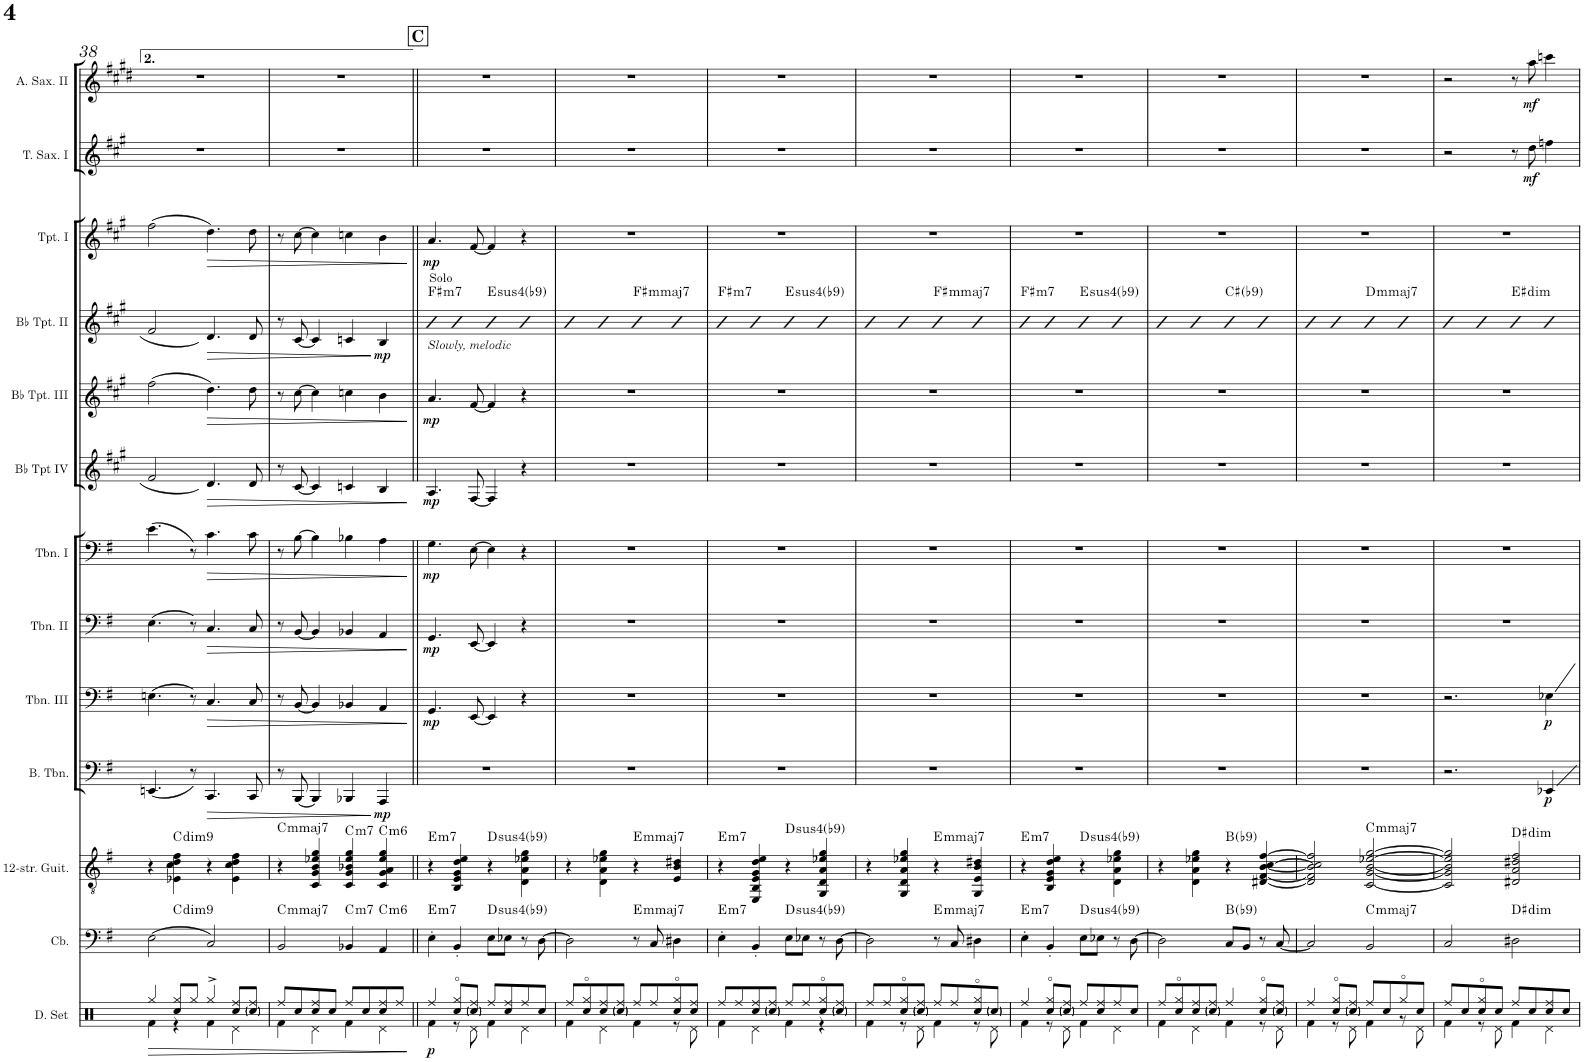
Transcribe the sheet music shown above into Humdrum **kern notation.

**kern	**harte	**kern	**harte	**kern	**dynam	**kern	**dynam	**kern	**dynam	**kern	**dynam	**kern	**dynam	**kern	**dynam	**kern	**dynam	**harte	**kern	**dynam	**kern	**dynam	**kern	**dynam
*part12	*part12	*part11	*part11	*part10	*part10	*part9	*part9	*part8	*part8	*part7	*part7	*part6	*part6	*part5	*part5	*part4	*part4	*part4	*part3	*part3	*part2	*part2	*part1	*part1
*staff12	*	*staff11	*	*staff10	*staff10	*staff9	*staff9	*staff8	*staff8	*staff7	*staff7	*staff6	*staff6	*staff5	*staff5	*staff4	*staff4	*	*staff3	*staff3	*staff2	*staff2	*staff1	*staff1
*I"Contrabass	*	*I"12-string Guitar	*	*I"Bass Trombone	*	*I"Trombone III	*	*I"Trombone II	*	*I"Trombone I	*	*I"Bb Trumpet IV	*	*I"Bb Trumpet III	*	*I"Bb Trumpet II	*	*	*I"Bb Trumpet I	*	*I"Tenor Saxophone I	*	*I"Alto Saxophone II	*
*I'Cb.	*	*I'12-str. Guit.	*	*I'B. Tbn.	*	*I'Tbn. III	*	*I'Tbn. II	*	*I'Tbn. I	*	*I'Bb Tpt IV	*	*I'Bb Tpt. III	*	*I'Bb Tpt. II	*	*	*I'Tpt. I	*	*I'T. Sax. I	*	*I'A. Sax. II	*
!!LO:PB:g=z
*clefF4	*	*clefGv2	*	*clefF4	*	*clefF4	*	*clefF4	*	*clefF4	*	*clefG2	*	*clefG2	*	*clefG2	*	*	*clefG2	*	*clefG2	*	*clefG2	*
*Trd7c12	*	*	*	*	*	*	*	*	*	*	*	*Trd1c2	*	*Trd1c2	*	*Trd1c2	*	*	*Trd1c2	*	*Trd8c14	*	*Trd5c9	*
*k[f#]	*	*k[f#]	*	*k[f#]	*	*k[f#]	*	*k[f#]	*	*k[f#]	*	*k[f#c#g#]	*	*k[f#c#g#]	*	*k[f#c#g#]	*	*	*k[f#c#g#]	*	*k[f#c#g#]	*	*k[f#c#g#d#]	*
*M2/2	*	*M2/2	*	*M2/2	*	*M2/2	*	*M2/2	*	*M2/2	*	*M2/2	*	*M2/2	*	*M2/2	*	*	*M2/2	*	*M2/2	*	*M2/2	*
*met(c|)	*	*met(c|)	*	*met(c|)	*	*met(c|)	*	*met(c|)	*	*met(c|)	*	*met(c|)	*	*met(c|)	*	*met(c|)	*	*	*met(c|)	*	*met(c|)	*	*met(c|)	*
=38	=38	=38	=38	=38	=38	=38	=38	=38	=38	=38	=38	=38	=38	=38	=38	=38	=38	=38	=38	=38	=38	=38	=38	=38
*^	*	*	*	*	*	*	*	*	*	*	*	*	*	*	*	*	*	*	*	*	*	*	*	*
(2E\	4ryy	.	4r	.	(4.EEn/	.	(4.En\	.	(4.E\	.	(4.e\	.	(2f#/	.	(2ff#\	.	(2f#/	.	.	(2ff#\	.	1r	.	1r	.
!	!	!LO:H:kt=dim7	!	!LO:H:kt=dim7	!	!	!	!	!	!	!	!	!	!	!	!	!	!	!	!	!	!	!	!	!
.	2.ryy	C:dim7(9)	4E-X\ 4c\ 4d\ 4f#\	C:dim7(9)	.	.	.	.	.	.	.	.	.	.	.	.	.	.	.	.	.	.	.	.	.
.	.	.	.	.	8r)	.	8r)	.	8r)	.	8r)	.	.	.	.	.	.	.	.	.	.	.	.	.	.
!	!	!	!	!	!	!LO:HP:b	!	!LO:HP:b	!	!LO:HP:b	!	!LO:HP:b	!	!LO:HP:b	!	!LO:HP:b	!	!LO:HP:b	!	!	!LO:HP:b	!	!	!	!
2C/)	.	.	4r	.	4.CC/	>	4.C/	>	4.C/	>	4.c\	>	4.d/)	>	4.dd\)	>	4.d/)	>	.	4.dd\)	>	.	.	.	.
.	.	.	4E-\ 4c\ 4d\ 4f#\	.	.	.	.	.	.	.	.	.	.	.	.	.	.	.	.	.	.	.	.	.	.
.	.	.	.	.	8CC/	.	8C/	.	8C/	.	8c\	.	8d/	.	8dd\	.	8d/	.	.	8dd\	.	.	.	.	.
=39	=39	=39	=39	=39	=39	=39	=39	=39	=39	=39	=39	=39	=39	=39	=39	=39	=39	=39	=39	=39	=39	=39	=39	=39	=39
!	!	!LO:H:kt=mmaj7	!	!LO:H:kt=mmaj7	!	!	!	!	!	!	!	!	!	!	!	!	!	!	!	!	!	!	!	!	!
*v	*v	*	*	*	*	*	*	*	*	*	*	*	*	*	*	*	*	*	*	*	*	*	*	*	*
2BB/	C:minmaj7	4r	C:minmaj7	8r	.	8r	.	8r	.	8r	.	8r	.	8r	.	8r	.	.	8r	.	1r	.	1r	.
.	.	.	.	[8BBB/	.	[8BB/	.	[8BB/	.	[8B\	.	[8c#/	.	[8cc#\	.	[8c#/	.	.	[8cc#\	.	.	.	.	.
.	.	4C/ 4G/ 4B/ 4e-X/ 4g/	.	4BBB/]	.	4BB/]	.	4BB/]	.	4B\]	.	4c#/]	.	4cc#\]	.	4c#/]	.	.	4cc#\]	.	.	.	.	.
!	!LO:H:kt=m7	!	!LO:H:kt=m7	!	!	!	!	!	!	!	!	!	!	!	!	!	!	!	!	!	!	!	!	!
4BB-X/	C:min7	4C/ 4G/ 4B-X/ 4e-/ 4g/	C:min7	4BBB-X/	.	4BB-X/	.	4BB-X/	.	4B-X\	.	4cn/	.	4ccn\	.	4cn/	.	.	4ccn\	.	.	.	.	.
!	!LO:H:kt=m6	!	!LO:H:kt=m6	!	!LO:DY:n=1:b	!	!	!	!	!	!	!	!	!	!	!	!LO:DY:n=1:b	!	!	!	!	!	!	!
4AA/	C:min6	4C/ 4G/ 4A/ 4e-/ 4g/	C:min6	4AAA/	] mp	4AA/	.	4AA/	.	4A\	.	4B/	.	4b\	.	4B/	] mp	.	4b\	.	.	.	.	.
.	.	.	.	.	.	.	]	.	]	.	]	.	]	.	]	.	.	.	.	]	.	.	.	.
=40||	=40||	=40||	=40||	=40||	=40||	=40||	=40||	=40||	=40||	=40||	=40||	=40||	=40||	=40||	=40||	=40||	=40||	=40||	=40||	=40||	=40||	=40||	=40||	=40||
!	!	!	!	!	!	!	!	!	!	!	!	!	!	!	!	!LO:TX:a:t=Solo	!	!	!	!	!	!	!	!
!	!	!	!	!	!	!	!	!	!	!	!	!	!	!	!	!LO:TX:b:i:t=Slowly, melodic	!	!	!	!	!	!	!	!
!	!LO:H:kt=m7	!	!LO:H:kt=m7	!	!	!	!LO:DY:b	!	!LO:DY:b	!	!LO:DY:b	!	!LO:DY:b	!	!LO:DY:b	!	!	!LO:H:kt=m7	!	!LO:DY:b	!	!	!	!
4E'\	E:min7	4r	E:min7	1r	.	4.GG/	mp	4.GG/	mp	4.G\	mp	4.A/	mp	4.a/	mp	4cc#	.	F#:min7	4.a/	mp	1r	.	1r	.
4BB'/	.	4BB/ 4E/ 4G/ 4d/ 4e/	.	.	.	.	.	.	.	.	.	.	.	.	.	4cc#	.	.	.	.	.	.	.	.
.	.	.	.	.	.	[8EE/	.	[8EE/	.	[8E\	.	[8F#/	.	[8f#/	.	.	.	.	[8f#/	.	.	.	.	.
!	!LO:H:kt=4	!	!LO:H:kt=4	!	!	!	!	!	!	!	!	!	!	!	!	!	!	!LO:H:kt=4	!	!	!	!	!	!
8E\L	D:sus4(b9)	4r	D:sus4(b9)	.	.	4EE/]	.	4EE/]	.	4E\]	.	4F#/]	.	4f#/]	.	4cc#	.	E:sus4(b9)	4f#/]	.	.	.	.	.
8E-X\J	.	.	.	.	.	.	.	.	.	.	.	.	.	.	.	.	.	.	.	.	.	.	.	.
8r	.	4D\ 4A\ 4e-X\ 4g\	.	.	.	4r	.	4r	.	4r	.	4r	.	4r	.	4cc#	.	.	4r	.	.	.	.	.
[8D\	.	.	.	.	.	.	.	.	.	.	.	.	.	.	.	.	.	.	.	.	.	.	.	.
=41	=41	=41	=41	=41	=41	=41	=41	=41	=41	=41	=41	=41	=41	=41	=41	=41	=41	=41	=41	=41	=41	=41	=41	=41
2D\]	.	4r	.	1r	.	1r	.	1r	.	1r	.	1r	.	1r	.	4cc#	.	.	1r	.	1r	.	1r	.
.	.	4D\ 4A\ 4e-X\ 4g\	.	.	.	.	.	.	.	.	.	.	.	.	.	4cc#	.	.	.	.	.	.	.	.
!	!LO:H:kt=mmaj7	!	!LO:H:kt=mmaj7	!	!	!	!	!	!	!	!	!	!	!	!	!	!	!LO:H:kt=mmaj7	!	!	!	!	!	!
8r	E:minmaj7	4r	E:minmaj7	.	.	.	.	.	.	.	.	.	.	.	.	4cc#	.	F#:minmaj7	.	.	.	.	.	.
8C/	.	.	.	.	.	.	.	.	.	.	.	.	.	.	.	.	.	.	.	.	.	.	.	.
4D#X\	.	4E/ 4B/ 4d#X/	.	.	.	.	.	.	.	.	.	.	.	.	.	4cc#	.	.	.	.	.	.	.	.
=42	=42	=42	=42	=42	=42	=42	=42	=42	=42	=42	=42	=42	=42	=42	=42	=42	=42	=42	=42	=42	=42	=42	=42	=42
!	!LO:H:kt=m7	!	!LO:H:kt=m7	!	!	!	!	!	!	!	!	!	!	!	!	!	!	!LO:H:kt=m7	!	!	!	!	!	!
4E'\	E:min7	4r	E:min7	1r	.	1r	.	1r	.	1r	.	1r	.	1r	.	4cc#	.	F#:min7	1r	.	1r	.	1r	.
4BB'/	.	4EE/ 4BB/ 4E/ 4G/ 4d/ 4e/	.	.	.	.	.	.	.	.	.	.	.	.	.	4cc#	.	.	.	.	.	.	.	.
!	!LO:H:kt=4	!	!LO:H:kt=4	!	!	!	!	!	!	!	!	!	!	!	!	!	!	!LO:H:kt=4	!	!	!	!	!	!
8E\L	D:sus4(b9)	4r	D:sus4(b9)	.	.	.	.	.	.	.	.	.	.	.	.	4cc#	.	E:sus4(b9)	.	.	.	.	.	.
8E-X\J	.	.	.	.	.	.	.	.	.	.	.	.	.	.	.	.	.	.	.	.	.	.	.	.
8r	.	4GG/ 4D/ 4A/ 4e-X/ 4g/	.	.	.	.	.	.	.	.	.	.	.	.	.	4cc#	.	.	.	.	.	.	.	.
[8D\	.	.	.	.	.	.	.	.	.	.	.	.	.	.	.	.	.	.	.	.	.	.	.	.
=43	=43	=43	=43	=43	=43	=43	=43	=43	=43	=43	=43	=43	=43	=43	=43	=43	=43	=43	=43	=43	=43	=43	=43	=43
2D\]	.	4r	.	1r	.	1r	.	1r	.	1r	.	1r	.	1r	.	4cc#	.	.	1r	.	1r	.	1r	.
.	.	4GG/ 4D/ 4A/ 4e-X/ 4g/	.	.	.	.	.	.	.	.	.	.	.	.	.	4cc#	.	.	.	.	.	.	.	.
!	!LO:H:kt=mmaj7	!	!LO:H:kt=mmaj7	!	!	!	!	!	!	!	!	!	!	!	!	!	!	!LO:H:kt=mmaj7	!	!	!	!	!	!
8r	E:minmaj7	4r	E:minmaj7	.	.	.	.	.	.	.	.	.	.	.	.	4cc#	.	F#:minmaj7	.	.	.	.	.	.
8C/	.	.	.	.	.	.	.	.	.	.	.	.	.	.	.	.	.	.	.	.	.	.	.	.
4D#X\	.	4GG/ 4E/ 4B/ 4d#X/	.	.	.	.	.	.	.	.	.	.	.	.	.	4cc#	.	.	.	.	.	.	.	.
=44	=44	=44	=44	=44	=44	=44	=44	=44	=44	=44	=44	=44	=44	=44	=44	=44	=44	=44	=44	=44	=44	=44	=44	=44
!	!LO:H:kt=m7	!	!LO:H:kt=m7	!	!	!	!	!	!	!	!	!	!	!	!	!	!	!LO:H:kt=m7	!	!	!	!	!	!
4E'\	E:min7	4r	E:min7	1r	.	1r	.	1r	.	1r	.	1r	.	1r	.	4cc#	.	F#:min7	1r	.	1r	.	1r	.
4BB'/	.	4BB/ 4E/ 4G/ 4d/ 4e/	.	.	.	.	.	.	.	.	.	.	.	.	.	4cc#	.	.	.	.	.	.	.	.
!	!LO:H:kt=4	!	!LO:H:kt=4	!	!	!	!	!	!	!	!	!	!	!	!	!	!	!LO:H:kt=4	!	!	!	!	!	!
8E\L	D:sus4(b9)	4r	D:sus4(b9)	.	.	.	.	.	.	.	.	.	.	.	.	4cc#	.	E:sus4(b9)	.	.	.	.	.	.
8E-X\J	.	.	.	.	.	.	.	.	.	.	.	.	.	.	.	.	.	.	.	.	.	.	.	.
8r	.	4D\ 4A\ 4e-X\ 4g\	.	.	.	.	.	.	.	.	.	.	.	.	.	4cc#	.	.	.	.	.	.	.	.
[8D\	.	.	.	.	.	.	.	.	.	.	.	.	.	.	.	.	.	.	.	.	.	.	.	.
=45	=45	=45	=45	=45	=45	=45	=45	=45	=45	=45	=45	=45	=45	=45	=45	=45	=45	=45	=45	=45	=45	=45	=45	=45
2D\]	.	4r	.	1r	.	1r	.	1r	.	1r	.	1r	.	1r	.	4cc#	.	.	1r	.	1r	.	1r	.
.	.	4D\ 4A\ 4e-X\ 4g\	.	.	.	.	.	.	.	.	.	.	.	.	.	4cc#	.	.	.	.	.	.	.	.
8C/L	B:maj(b9)	4r	B:maj(b9)	.	.	.	.	.	.	.	.	.	.	.	.	4cc#	.	C#:maj(b9)	.	.	.	.	.	.
8BB/J	.	.	.	.	.	.	.	.	.	.	.	.	.	.	.	.	.	.	.	.	.	.	.	.
8r	.	[4D#X/ [4F#/ [4B/ [4c/ [4f#/	.	.	.	.	.	.	.	.	.	.	.	.	.	4cc#	.	.	.	.	.	.	.	.
[8C/	.	.	.	.	.	.	.	.	.	.	.	.	.	.	.	.	.	.	.	.	.	.	.	.
=46	=46	=46	=46	=46	=46	=46	=46	=46	=46	=46	=46	=46	=46	=46	=46	=46	=46	=46	=46	=46	=46	=46	=46	=46
2C/]	.	2D#/] 2F#/] 2B/] 2c/] 2f#/]	.	1r	.	1r	.	1r	.	1r	.	1r	.	1r	.	4cc#	.	.	1r	.	1r	.	1r	.
.	.	.	.	.	.	.	.	.	.	.	.	.	.	.	.	4cc#	.	.	.	.	.	.	.	.
!	!LO:H:kt=mmaj7	!	!LO:H:kt=mmaj7	!	!	!	!	!	!	!	!	!	!	!	!	!	!	!LO:H:kt=mmaj7	!	!	!	!	!	!
2BB/	C:minmaj7	[2C/ [2G/ [2B/ [2e-X/ [2g/	C:minmaj7	.	.	.	.	.	.	.	.	.	.	.	.	4cc#	.	D:minmaj7	.	.	.	.	.	.
.	.	.	.	.	.	.	.	.	.	.	.	.	.	.	.	4cc#	.	.	.	.	.	.	.	.
=47	=47	=47	=47	=47	=47	=47	=47	=47	=47	=47	=47	=47	=47	=47	=47	=47	=47	=47	=47	=47	=47	=47	=47	=47
2C/	.	2C/] 2G/] 2B/] 2e-/] 2g/]	.	2.r	.	2.r	.	1r	.	1r	.	1r	.	1r	.	4cc#	.	.	1r	.	2r	.	2r	.
.	.	.	.	.	.	.	.	.	.	.	.	.	.	.	.	4cc#	.	.	.	.	.	.	.	.
!	!LO:H:kt=dim	!	!LO:H:kt=dim	!	!	!	!	!	!	!	!	!	!	!	!	!	!	!LO:H:kt=dim	!	!	!	!	!	!
2D#X\	D#:dim	2D#X/ 2A/ 2d#X/ 2f#/	D#:dim	.	.	.	.	.	.	.	.	.	.	.	.	4cc#	.	E#:dim	.	.	8r	.	8r	.
!	!	!	!	!	!	!	!	!	!	!	!	!	!	!	!	!	!	!	!	!	!	!LO:DY:b	!	!LO:DY:b
.	.	.	.	.	.	.	.	.	.	.	.	.	.	.	.	.	.	.	.	.	8dd\	mf	8aa\	mf
!	!	!	!	!	!LO:DY:b	!	!LO:DY:b	!	!	!	!	!	!	!	!	!	!	!	!	!	!	!	!	!
.	.	.	.	4EE-X/	p	4E-X\	p	.	.	.	.	.	.	.	.	4cc#	.	.	.	.	4ffn\	.	4cccn\	.
=	=	=	=	=	=	=	=	=	=	=	=	=	=	=	=	=	=	=	=	=	=	=	=	=
*-	*-	*-	*-	*-	*-	*-	*-	*-	*-	*-	*-	*-	*-	*-	*-	*-	*-	*-	*-	*-	*-	*-	*-	*-
